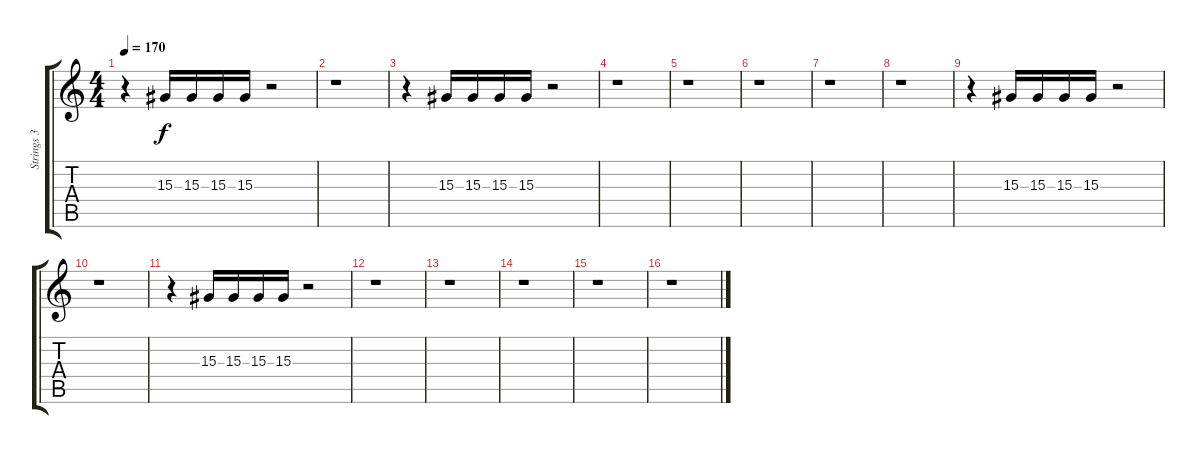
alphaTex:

\track ("Strings 3" "Strings 3") {instrument stringensemble1}
\staff {score tabs}
\tuning (D4 A3 F3 C3 G2 C2) {hide}
\ts (4 4)
\tempo 170
\clef g2
\ks c
r.4{dy f} 15.3.16 15.3.16 15.3.16 15.3.16 r.2 |
r.1 |
r.4 15.3.16 15.3.16 15.3.16 15.3.16 r.2 |
r.1 |
r.1 |
r.1 |
r.1 |
r.1 |
r.4 15.3.16 15.3.16 15.3.16 15.3.16 r.2 |
r.1 |
r.4 15.3.16 15.3.16 15.3.16 15.3.16 r.2 |
r.1 |
r.1 |
r.1 |
r.1 |
r.1
